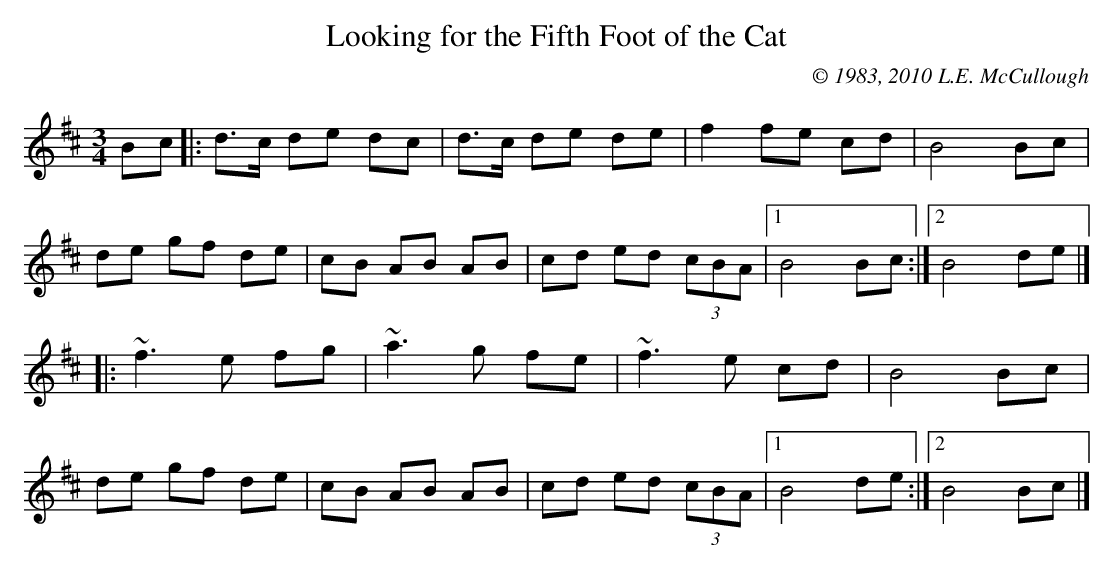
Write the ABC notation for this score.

X:1
T:Looking for the Fifth Foot of the Cat
C:© 1983, 2010 L.E. McCullough
M:3/4
L:1/8
K:Bm
Bc|:d>c de dc|d>c de de|f2fe cd|B4 Bc|
de gf de|cB AB AB|cd ed (3cBA|1 B4 Bc:|2 B4de|]
|:~f3e fg|~a3g fe|~f3e cd|B4Bc|
de gf de|cB AB AB|cd ed  (3cBA|1 B4 de:|2 B4 Bc|]
